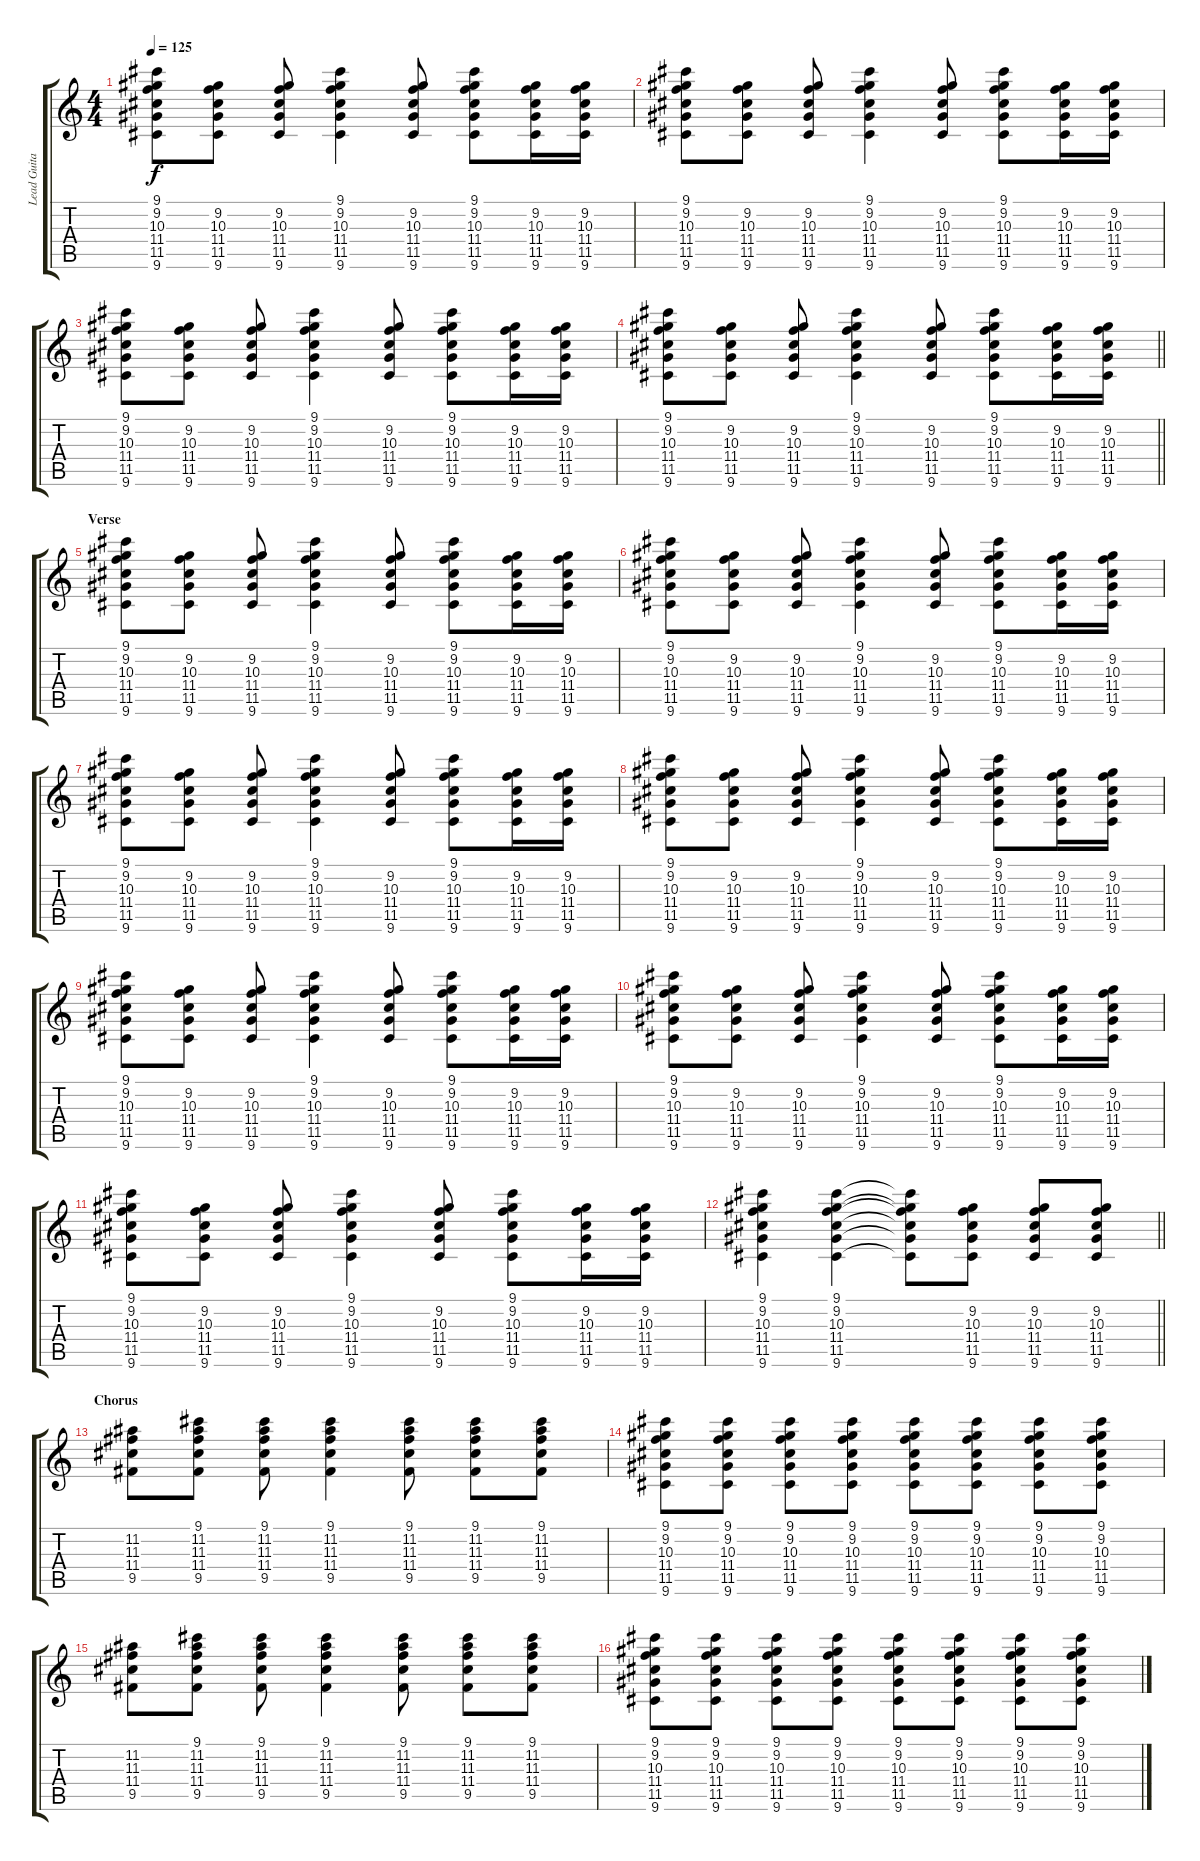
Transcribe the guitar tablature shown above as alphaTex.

\track ("Lead Guitar" "Lead Guita") {instrument overdrivenguitar}
\staff {score tabs}
\tuning (E4 B3 G3 D3 A2 E2) {hide}
\ts (4 4)
\tempo 125
\clef g2
\ks c
(9.1 9.2 10.3 11.4 11.5 9.6).8{dy f} (9.2 10.3 11.4 11.5 9.6).8 (9.2 10.3 11.4 11.5 9.6).8 (9.1 9.2 10.3 11.4 11.5 9.6).4 (9.2 10.3 11.4 11.5 9.6).8 (9.1 9.2 10.3 11.4 11.5 9.6).8 (9.2 10.3 11.4 11.5 9.6).16 (9.2 10.3 11.4 11.5 9.6).16 |
(9.1 9.2 10.3 11.4 11.5 9.6).8 (9.2 10.3 11.4 11.5 9.6).8 (9.2 10.3 11.4 11.5 9.6).8 (9.1 9.2 10.3 11.4 11.5 9.6).4 (9.2 10.3 11.4 11.5 9.6).8 (9.1 9.2 10.3 11.4 11.5 9.6).8 (9.2 10.3 11.4 11.5 9.6).16 (9.2 10.3 11.4 11.5 9.6).16 |
(9.1 9.2 10.3 11.4 11.5 9.6).8 (9.2 10.3 11.4 11.5 9.6).8 (9.2 10.3 11.4 11.5 9.6).8 (9.1 9.2 10.3 11.4 11.5 9.6).4 (9.2 10.3 11.4 11.5 9.6).8 (9.1 9.2 10.3 11.4 11.5 9.6).8 (9.2 10.3 11.4 11.5 9.6).16 (9.2 10.3 11.4 11.5 9.6).16 |
\barLineRight lightlight
(9.1 9.2 10.3 11.4 11.5 9.6).8 (9.2 10.3 11.4 11.5 9.6).8 (9.2 10.3 11.4 11.5 9.6).8 (9.1 9.2 10.3 11.4 11.5 9.6).4 (9.2 10.3 11.4 11.5 9.6).8 (9.1 9.2 10.3 11.4 11.5 9.6).8 (9.2 10.3 11.4 11.5 9.6).16 (9.2 10.3 11.4 11.5 9.6).16 |
\section ("" "Verse")
(9.1 9.2 10.3 11.4 11.5 9.6).8 (9.2 10.3 11.4 11.5 9.6).8 (9.2 10.3 11.4 11.5 9.6).8 (9.1 9.2 10.3 11.4 11.5 9.6).4 (9.2 10.3 11.4 11.5 9.6).8 (9.1 9.2 10.3 11.4 11.5 9.6).8 (9.2 10.3 11.4 11.5 9.6).16 (9.2 10.3 11.4 11.5 9.6).16 |
(9.1 9.2 10.3 11.4 11.5 9.6).8 (9.2 10.3 11.4 11.5 9.6).8 (9.2 10.3 11.4 11.5 9.6).8 (9.1 9.2 10.3 11.4 11.5 9.6).4 (9.2 10.3 11.4 11.5 9.6).8 (9.1 9.2 10.3 11.4 11.5 9.6).8 (9.2 10.3 11.4 11.5 9.6).16 (9.2 10.3 11.4 11.5 9.6).16 |
(9.1 9.2 10.3 11.4 11.5 9.6).8 (9.2 10.3 11.4 11.5 9.6).8 (9.2 10.3 11.4 11.5 9.6).8 (9.1 9.2 10.3 11.4 11.5 9.6).4 (9.2 10.3 11.4 11.5 9.6).8 (9.1 9.2 10.3 11.4 11.5 9.6).8 (9.2 10.3 11.4 11.5 9.6).16 (9.2 10.3 11.4 11.5 9.6).16 |
(9.1 9.2 10.3 11.4 11.5 9.6).8 (9.2 10.3 11.4 11.5 9.6).8 (9.2 10.3 11.4 11.5 9.6).8 (9.1 9.2 10.3 11.4 11.5 9.6).4 (9.2 10.3 11.4 11.5 9.6).8 (9.1 9.2 10.3 11.4 11.5 9.6).8 (9.2 10.3 11.4 11.5 9.6).16 (9.2 10.3 11.4 11.5 9.6).16 |
(9.1 9.2 10.3 11.4 11.5 9.6).8 (9.2 10.3 11.4 11.5 9.6).8 (9.2 10.3 11.4 11.5 9.6).8 (9.1 9.2 10.3 11.4 11.5 9.6).4 (9.2 10.3 11.4 11.5 9.6).8 (9.1 9.2 10.3 11.4 11.5 9.6).8 (9.2 10.3 11.4 11.5 9.6).16 (9.2 10.3 11.4 11.5 9.6).16 |
(9.1 9.2 10.3 11.4 11.5 9.6).8 (9.2 10.3 11.4 11.5 9.6).8 (9.2 10.3 11.4 11.5 9.6).8 (9.1 9.2 10.3 11.4 11.5 9.6).4 (9.2 10.3 11.4 11.5 9.6).8 (9.1 9.2 10.3 11.4 11.5 9.6).8 (9.2 10.3 11.4 11.5 9.6).16 (9.2 10.3 11.4 11.5 9.6).16 |
(9.1 9.2 10.3 11.4 11.5 9.6).8 (9.2 10.3 11.4 11.5 9.6).8 (9.2 10.3 11.4 11.5 9.6).8 (9.1 9.2 10.3 11.4 11.5 9.6).4 (9.2 10.3 11.4 11.5 9.6).8 (9.1 9.2 10.3 11.4 11.5 9.6).8 (9.2 10.3 11.4 11.5 9.6).16 (9.2 10.3 11.4 11.5 9.6).16 |
\barLineRight lightlight
(9.1 9.2 10.3 11.4 11.5 9.6).4 (9.1 9.2 10.3 11.4 11.5 9.6).4 (9.1{t} 9.2{t} 10.3{t} 11.4{t} 11.5{t} 9.6{t}).8 (9.2 10.3 11.4 11.5 9.6).8 (9.2 10.3 11.4 11.5 9.6).8 (9.2 10.3 11.4 11.5 9.6).8 |
\section ("" "Chorus")
(11.2 11.3 11.4 9.5).8 (9.1 11.2 11.3 11.4 9.5).8 (9.1 11.2 11.3 11.4 9.5).8 (9.1 11.2 11.3 11.4 9.5).4 (9.1 11.2 11.3 11.4 9.5).8 (9.1 11.2 11.3 11.4 9.5).8 (9.1 11.2 11.3 11.4 9.5).8 |
(9.1 9.2 10.3 11.4 11.5 9.6).8 (9.1 9.2 10.3 11.4 11.5 9.6).8 (9.1 9.2 10.3 11.4 11.5 9.6).8 (9.1 9.2 10.3 11.4 11.5 9.6).8 (9.1 9.2 10.3 11.4 11.5 9.6).8 (9.1 9.2 10.3 11.4 11.5 9.6).8 (9.1 9.2 10.3 11.4 11.5 9.6).8 (9.1 9.2 10.3 11.4 11.5 9.6).8 |
(11.2 11.3 11.4 9.5).8 (9.1 11.2 11.3 11.4 9.5).8 (9.1 11.2 11.3 11.4 9.5).8 (9.1 11.2 11.3 11.4 9.5).4 (9.1 11.2 11.3 11.4 9.5).8 (9.1 11.2 11.3 11.4 9.5).8 (9.1 11.2 11.3 11.4 9.5).8 |
(9.1 9.2 10.3 11.4 11.5 9.6).8 (9.1 9.2 10.3 11.4 11.5 9.6).8 (9.1 9.2 10.3 11.4 11.5 9.6).8 (9.1 9.2 10.3 11.4 11.5 9.6).8 (9.1 9.2 10.3 11.4 11.5 9.6).8 (9.1 9.2 10.3 11.4 11.5 9.6).8 (9.1 9.2 10.3 11.4 11.5 9.6).8 (9.1 9.2 10.3 11.4 11.5 9.6).8
